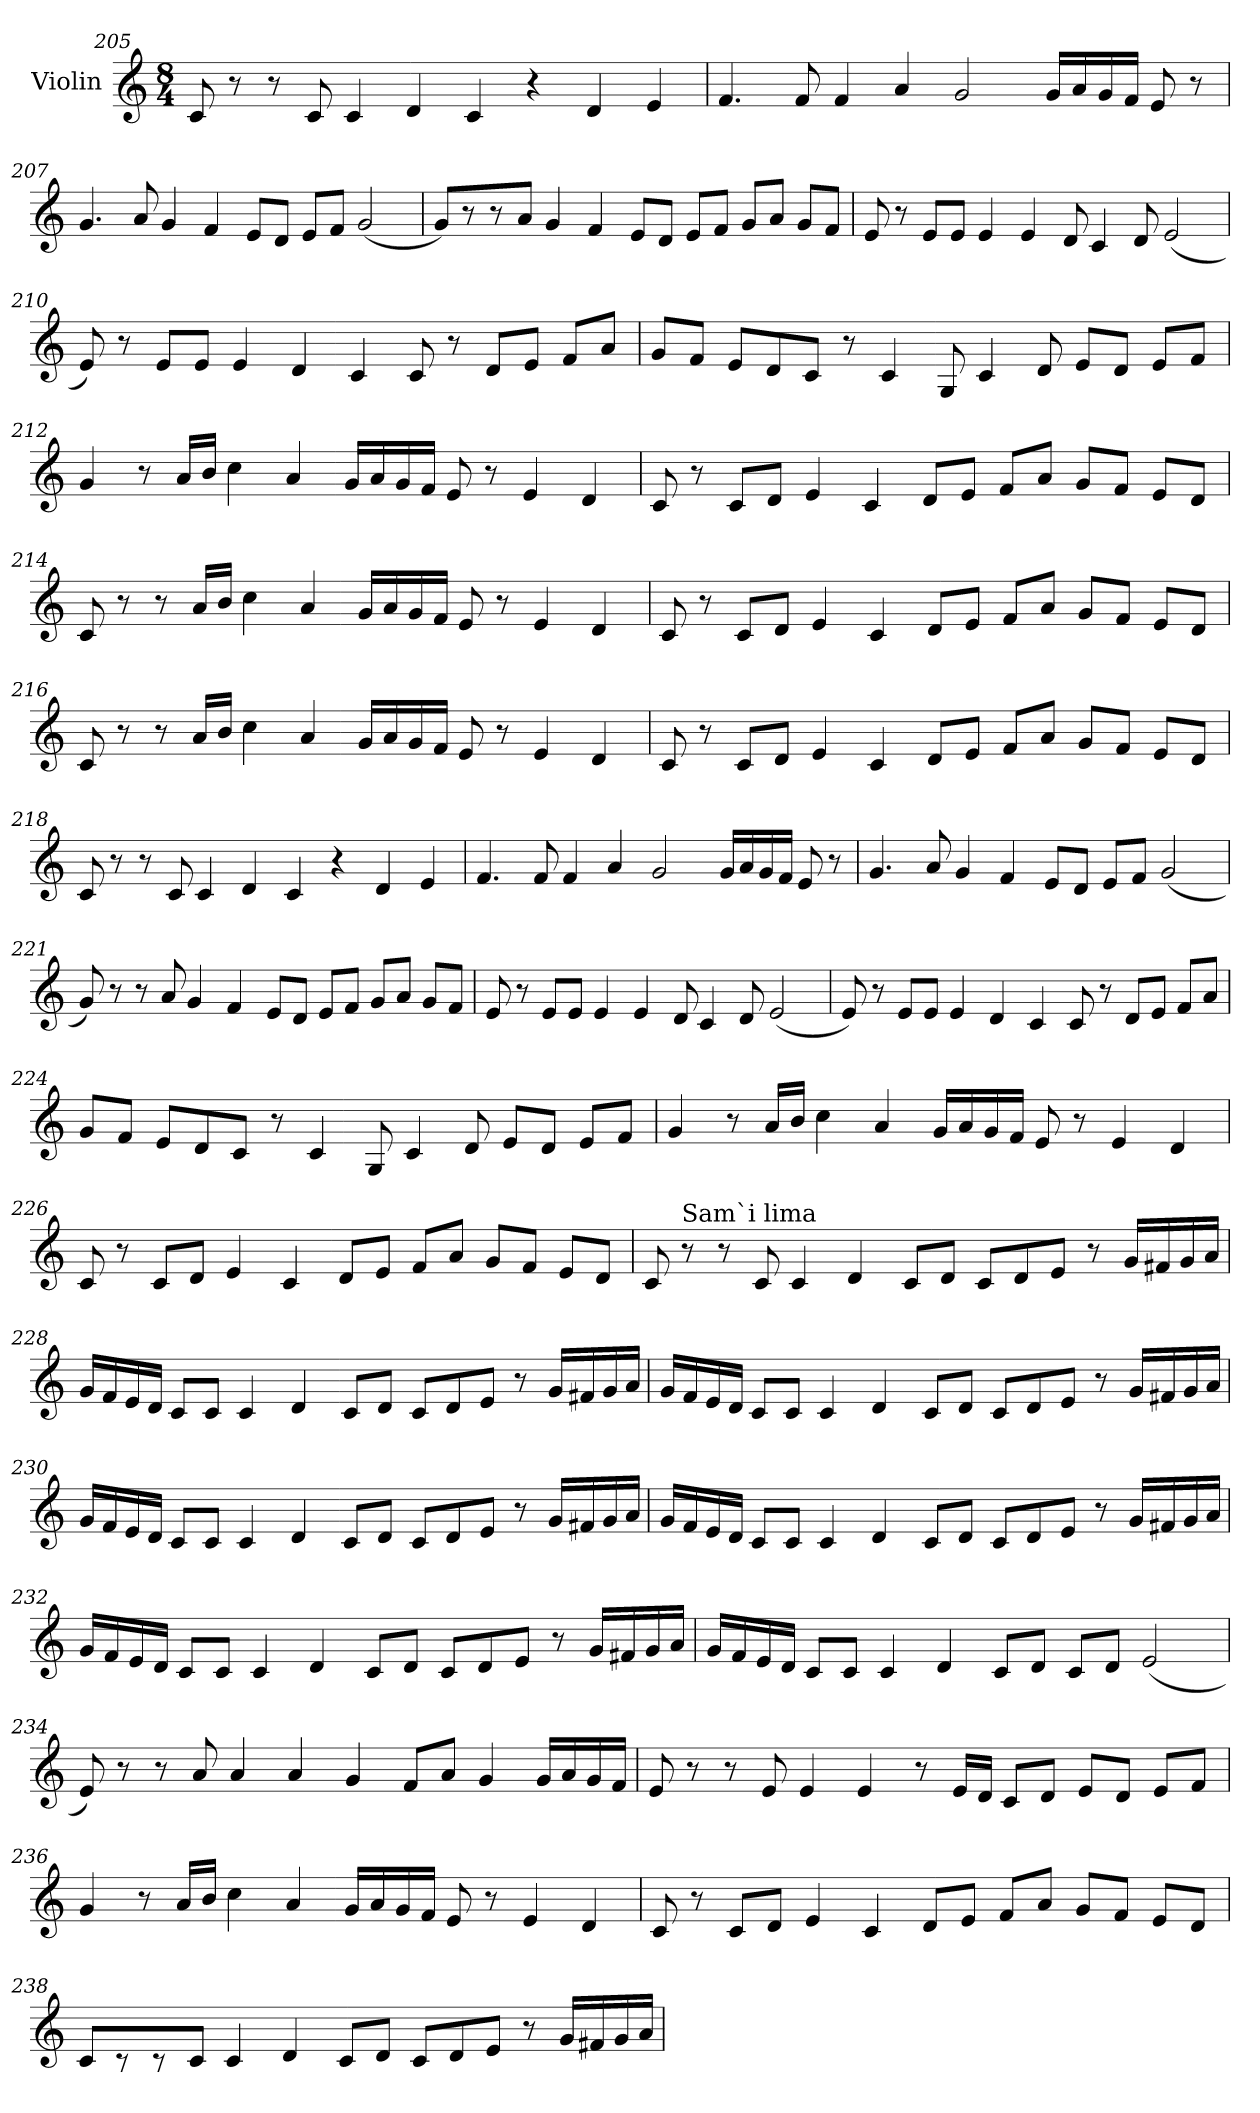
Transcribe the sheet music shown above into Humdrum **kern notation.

**kern
*part1
*staff1
*I"Violin
*clefG2
*k[]
*C:
*M8/4
=205
8c/
8r
8r
8c/
4c/
4d/
4c/
4r
4d/
4e/
!!LO:PB:g=z
=206
4.f/
8f/
4f/
4a/
2g/
16g/LL
16a/
16g/
16f/JJ
8e/
8r
=207
4.g/
8a/
4g/
4f/
8e/L
8d/J
8e/L
8f/J
(2g/
!!LO:LB:g=z
=208
8g/L)
8r
8r
8a/J
4g/
4f/
8e/L
8d/J
8e/L
8f/J
8g/L
8a/J
8g/L
8f/J
=209
8e/
8r
8e/L
8e/J
4e/
4e/
8d/
4c/
8d/
(2e/
!!LO:LB:g=z
=210
8e/)
8r
8e/L
8e/J
4e/
4d/
4c/
8c/
8r
8d/L
8e/J
8f/L
8a/J
=211
8g/L
8f/J
8e/L
8d/
8c/J
8r
4c/
8G/
4c/
8d/
8e/L
8d/J
8e/L
8f/J
!!LO:LB:g=z
=212
4g/
8r
16a/LL
16b/JJ
4cc\
4a/
16g/LL
16a/
16g/
16f/JJ
8e/
8r
4e/
4d/
=213
8c/
8r
8c/L
8d/J
4e/
4c/
8d/L
8e/J
8f/L
8a/J
8g/L
8f/J
8e/L
8d/J
!!LO:LB:g=z
=214
8c/
8r
8r
16a/LL
16b/JJ
4cc\
4a/
16g/LL
16a/
16g/
16f/JJ
8e/
8r
4e/
4d/
=215
8c/
8r
8c/L
8d/J
4e/
4c/
8d/L
8e/J
8f/L
8a/J
8g/L
8f/J
8e/L
8d/J
!!LO:LB:g=z
=216
8c/
8r
8r
16a/LL
16b/JJ
4cc\
4a/
16g/LL
16a/
16g/
16f/JJ
8e/
8r
4e/
4d/
=217
8c/
8r
8c/L
8d/J
4e/
4c/
8d/L
8e/J
8f/L
8a/J
8g/L
8f/J
8e/L
8d/J
!!LO:LB:g=z
=218
8c/
8r
8r
8c/
4c/
4d/
4c/
4r
4d/
4e/
=219
4.f/
8f/
4f/
4a/
2g/
16g/LL
16a/
16g/
16f/JJ
8e/
8r
!!LO:LB:g=z
=220
4.g/
8a/
4g/
4f/
8e/L
8d/J
8e/L
8f/J
(2g/
=221
8g/)
8r
8r
8a/
4g/
4f/
8e/L
8d/J
8e/L
8f/J
8g/L
8a/J
8g/L
8f/J
!!LO:PB:g=z
=222
8e/
8r
8e/L
8e/J
4e/
4e/
8d/
4c/
8d/
(2e/
=223
8e/)
8r
8e/L
8e/J
4e/
4d/
4c/
8c/
8r
8d/L
8e/J
8f/L
8a/J
!!LO:LB:g=z
=224
8g/L
8f/J
8e/L
8d/
8c/J
8r
4c/
8G/
4c/
8d/
8e/L
8d/J
8e/L
8f/J
=225
4g/
8r
16a/LL
16b/JJ
4cc\
4a/
16g/LL
16a/
16g/
16f/JJ
8e/
8r
4e/
4d/
!!LO:LB:g=z
=226
8c/
8r
8c/L
8d/J
4e/
4c/
8d/L
8e/J
8f/L
8a/J
8g/L
8f/J
8e/L
8d/J
=227
8c/
!LO:TX:a:t=Sam`i lima
8r
8r
8c/
4c/
4d/
8c/L
8d/J
8c/L
8d/
8e/J
8r
16g/LL
16f#X/
16g/
16a/JJ
!!LO:LB:g=z
=228
16g/LL
16f/
16e/
16d/JJ
8c/L
8c/J
4c/
4d/
8c/L
8d/J
8c/L
8d/
8e/J
8r
16g/LL
16f#X/
16g/
16a/JJ
=229
16g/LL
16f/
16e/
16d/JJ
8c/L
8c/J
4c/
4d/
8c/L
8d/J
8c/L
8d/
8e/J
8r
16g/LL
16f#X/
16g/
16a/JJ
!!LO:LB:g=z
=230
16g/LL
16f/
16e/
16d/JJ
8c/L
8c/J
4c/
4d/
8c/L
8d/J
8c/L
8d/
8e/J
8r
16g/LL
16f#X/
16g/
16a/JJ
=231
16g/LL
16f/
16e/
16d/JJ
8c/L
8c/J
4c/
4d/
8c/L
8d/J
8c/L
8d/
8e/J
8r
16g/LL
16f#X/
16g/
16a/JJ
!!LO:LB:g=z
=232
16g/LL
16f/
16e/
16d/JJ
8c/L
8c/J
4c/
4d/
8c/L
8d/J
8c/L
8d/
8e/J
8r
16g/LL
16f#X/
16g/
16a/JJ
=233
16g/LL
16f/
16e/
16d/JJ
8c/L
8c/J
4c/
4d/
8c/L
8d/J
8c/L
8d/J
(2e/
!!LO:LB:g=z
=234
8e/)
8r
8r
8a/
4a/
4a/
4g/
8f/L
8a/J
4g/
16g/LL
16a/
16g/
16f/JJ
=235
8e/
8r
8r
8e/
4e/
4e/
8r
16e/LL
16d/JJ
8c/L
8d/J
8e/L
8d/J
8e/L
8f/J
!!LO:LB:g=z
=236
4g/
8r
16a/LL
16b/JJ
4cc\
4a/
16g/LL
16a/
16g/
16f/JJ
8e/
8r
4e/
4d/
=237
8c/
8r
8c/L
8d/J
4e/
4c/
8d/L
8e/J
8f/L
8a/J
8g/L
8f/J
8e/L
8d/J
!!LO:PB:g=z
=238
8c/L
8r
8r
8c/J
4c/
4d/
8c/L
8d/J
8c/L
8d/
8e/J
8r
16g/LL
16f#X/
16g/
16a/JJ
=
*-
